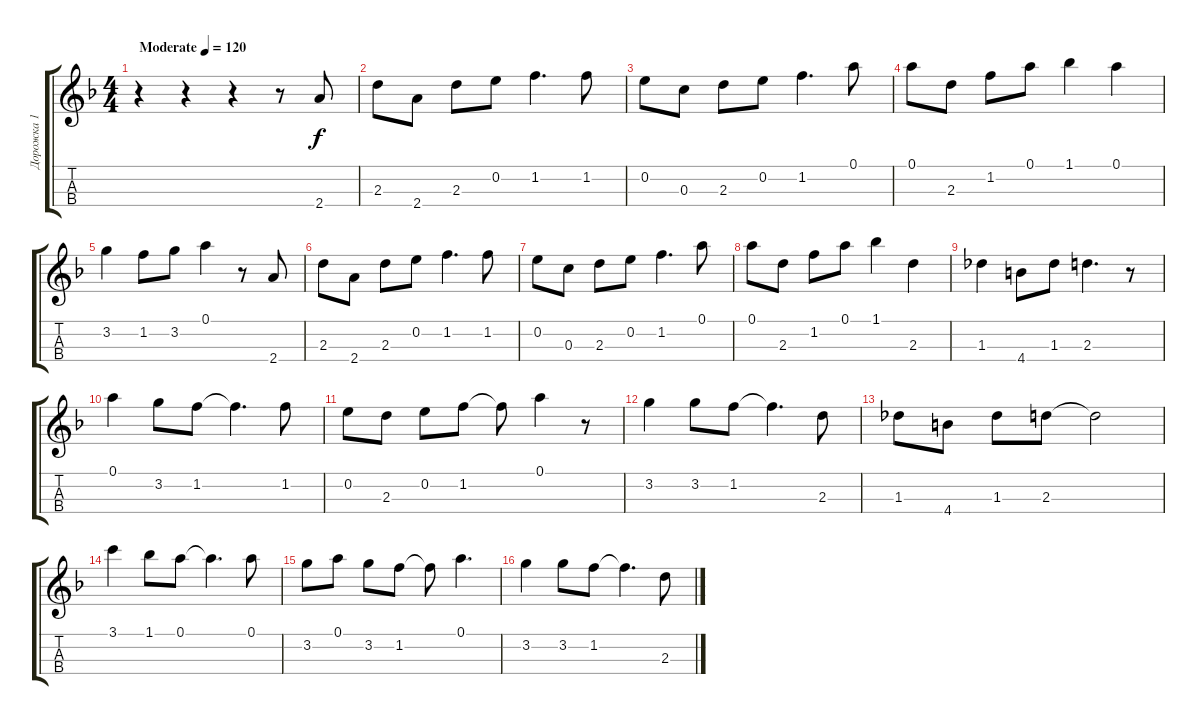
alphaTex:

\track ("Дорожка 1" "Дорожка 1") {instrument acousticguitarsteel}
\staff {score tabs}
\tuning (A4 E4 C4 G3) {hide}
\ts (4 4)
\tempo (120 "Moderate")
\clef g2
\ks dminor
r.4{dy f instrument acousticguitarsteel} r.4 r.4 r.8 2.4.8 |
2.3.8 2.4.8 2.3.8 0.2.8 1.2.4{d} 1.2.8 |
0.2.8 0.3.8 2.3.8 0.2.8 1.2.4{d} 0.1.8 |
0.1.8 2.3.8 1.2.8 0.1.8 1.1.4 0.1.4 |
3.2.4 1.2.8 3.2.8 0.1.4 r.8 2.4.8 |
2.3.8 2.4.8 2.3.8 0.2.8 1.2.4{d} 1.2.8 |
0.2.8 0.3.8 2.3.8 0.2.8 1.2.4{d} 0.1.8 |
0.1.8 2.3.8 1.2.8 0.1.8 1.1.4 2.3.4 |
1.3.4 4.4.8 1.3.8 2.3.4{d} r.8 |
0.1.4 3.2.8 1.2.8 1.2{t}.4{d} 1.2.8 |
0.2.8 2.3.8 0.2.8 1.2.8 1.2{t}.8 0.1.4 r.8 |
3.2.4 3.2.8 1.2.8 1.2{t}.4{d} 2.3.8 |
1.3.8 4.4.8 1.3.8 2.3.8 2.3{t}.2 |
3.1.4 1.1.8 0.1.8 0.1{t}.4{d} 0.1.8 |
3.2.8 0.1.8 3.2.8 1.2.8 1.2{t}.8 0.1.4{d} |
3.2.4 3.2.8 1.2.8 1.2{t}.4{d} 2.3.8
